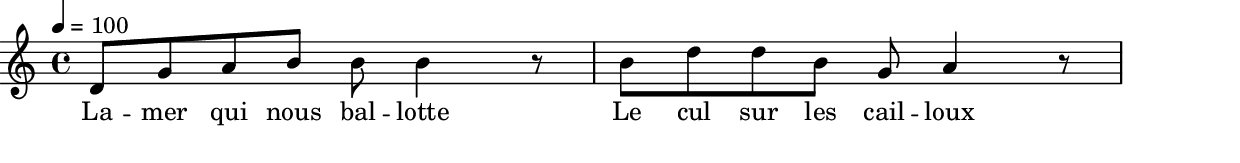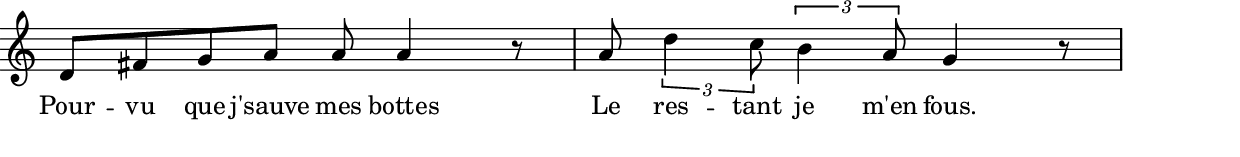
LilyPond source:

%% Generated by lilypond-book
%% Options: [indent=0\mm]
\include "lilypond-book-preamble.ly"


% ****************************************************************
% Start cut-&-pastable-section
% ****************************************************************

#(ly:set-option 'eps-box-padding 3.000000)



\paper {
  indent = 0\mm
}

\layout {
  
}




% ****************************************************************
% ly snippet:
% ****************************************************************
\sourcefilename "yvesdefrance_12.ly"
\sourcefileline 0
\version "2.16.0"
\include "italiano.ly"

\header {
	title = "Chant de travail - 12"
	subtitle = "Collecté par Yves Defrance"
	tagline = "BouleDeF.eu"
}

\score {
	\new Staff \relative sib {
		\clef "treble"
		\time 4/4
		\tempo 4 = 100

		| re8 sol la si si si4 r8
		| si8 re re si sol la4 r8
		| re,8 fad sol la la la4 r8
		| la8 \times 2/3 { re4 do8 } \times 2/3 { si4 la8 } sol4 r8
		% last pause not present in source, perhaps it is a sol4.
	}
	\addlyrics {
		| La -- mer qui nous bal -- lotte
		| Le cul sur les cail -- loux
		| Pour -- vu que j'sauve mes bottes
		| Le res -- tant je m'en fous.
	}
	\layout {}
	\midi {}
}




% ****************************************************************
% end ly snippet
% ****************************************************************
